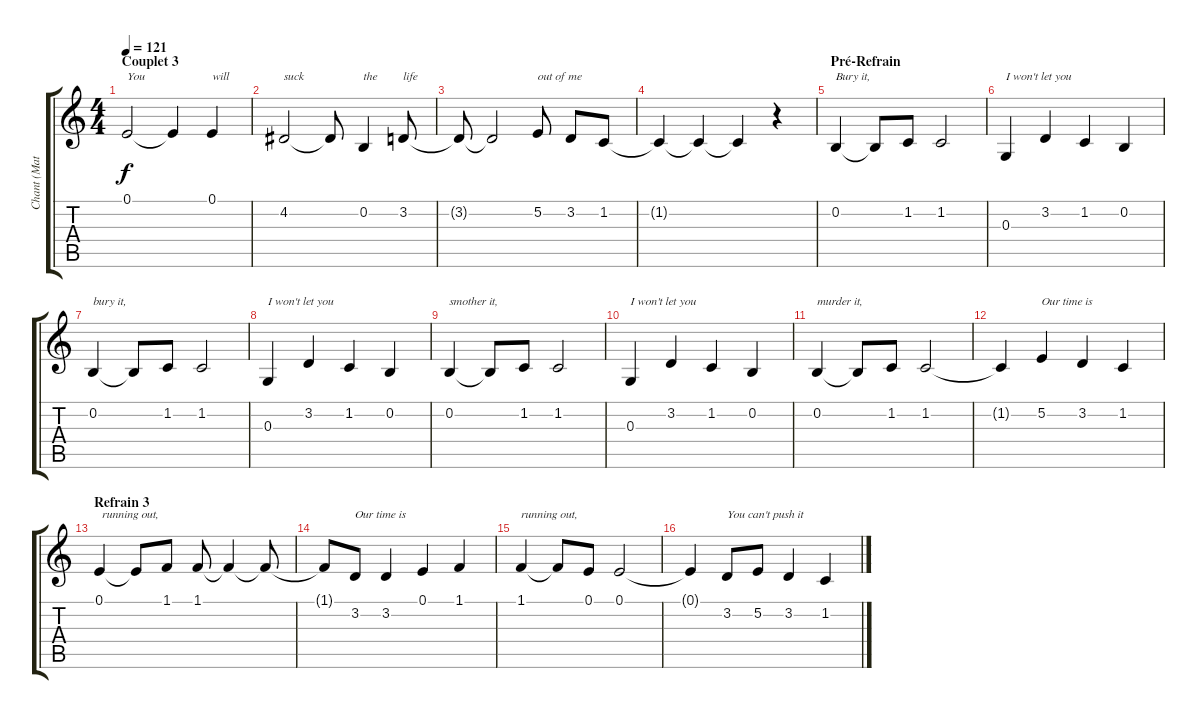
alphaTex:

\track ("Chant (Matthew Bellamy)" "Chant (Mat") {instrument synthbrass1}
\staff {score tabs}
\tuning (E4 B3 G3 D3 A2 E2) {hide}
\ts (4 4)
\section ("" "Couplet 3")
\tempo 121
\clef g2
\ks c
0.1.2{txt "You" dy f} 0.1{t}.4 0.1.4{txt "will"} |
4.2.2{txt "suck"} 4.2{t}.8 0.2.4{txt "the"} 3.2.8{txt "life"} |
3.2{t}.8 3.2{t}.2 5.2.8{txt "out of me"} 3.2.8 1.2.8 |
1.2{t}.4 1.2{t}.4 1.2{t}.4 r.4 |
\section ("" "Pré-Refrain")
0.2.4{txt "Bury it,"} 0.2{t}.8 1.2.8 1.2.2 |
0.3.4{txt "I won't let you "} 3.2.4 1.2.4 0.2.4 |
0.2.4{txt "bury it,"} 0.2{t}.8 1.2.8 1.2.2 |
0.3.4{txt "I won't let you"} 3.2.4 1.2.4 0.2.4 |
0.2.4{txt "smother it,"} 0.2{t}.8 1.2.8 1.2.2 |
0.3.4{txt "I won't let you"} 3.2.4 1.2.4 0.2.4 |
0.2.4{txt "murder it,"} 0.2{t}.8 1.2.8 1.2.2 |
1.2{t}.4 5.2.4{txt "Our time is "} 3.2.4 1.2.4 |
\section ("" "Refrain 3")
0.1.4{txt " running out,"} 0.1{t}.8 1.1.8 1.1.8 1.1{t}.4 1.1{t}.8 |
1.1{t}.8 3.2.8{txt "Our time is"} 3.2.4 0.1.4 1.1.4 |
1.1.4{txt "running out,"} 1.1{t}.8 0.1.8 0.1.2 |
0.1{t}.4 3.2.8{txt "You can't push it"} 5.2.8 3.2.4 1.2.4
